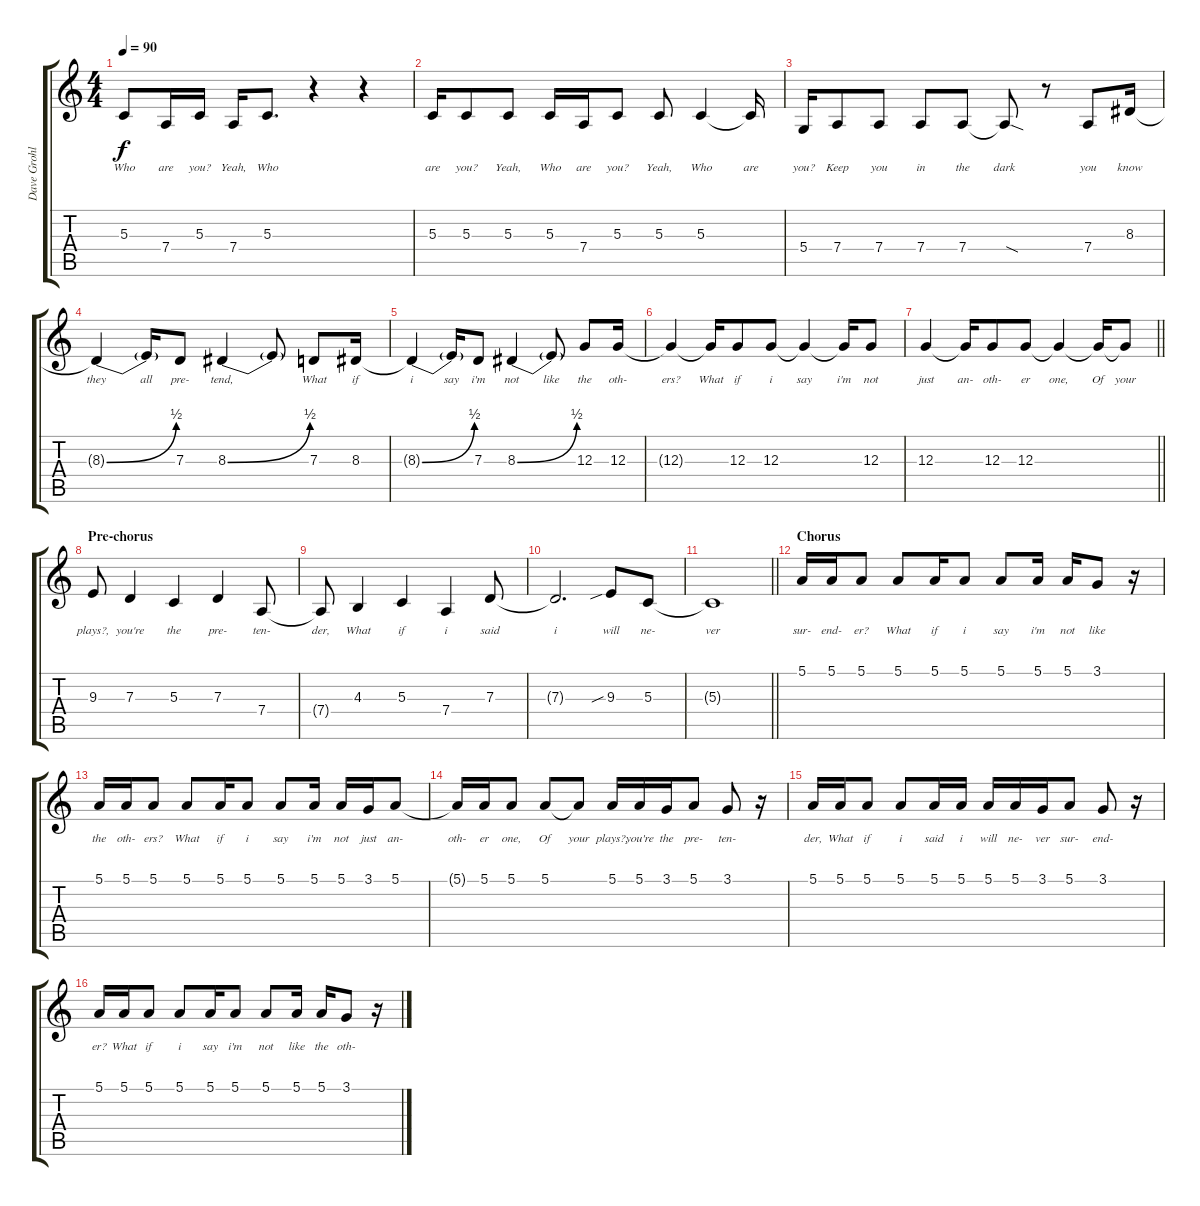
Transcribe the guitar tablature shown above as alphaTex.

\track ("Dave Grohl (Lead Vocal)" "Dave Grohl") {instrument flute}
\staff {score tabs}
\tuning (E4 B3 G3 D3 A2 E2) {hide}
\ts (4 4)
\tempo 90
\clef g2
\ks c
5.3.8{lyrics (0 "Who") lyrics (1 "") lyrics (2 "") lyrics (3 "") lyrics (4 "") dy f} 7.4.16{lyrics (0 "are") lyrics (1 "") lyrics (2 "") lyrics (3 "") lyrics (4 "")} 5.3.16{lyrics (0 "you?") lyrics (1 "") lyrics (2 "") lyrics (3 "") lyrics (4 "")} 7.4.16{lyrics (0 "Yeah,") lyrics (1 "") lyrics (2 "") lyrics (3 "") lyrics (4 "")} 5.3.8{d lyrics (0 "Who") lyrics (1 "") lyrics (2 "") lyrics (3 "") lyrics (4 "")} r.4 r.4 |
5.3.16{lyrics (0 "are") lyrics (1 "") lyrics (2 "") lyrics (3 "") lyrics (4 "")} 5.3.8{lyrics (0 "you?") lyrics (1 "") lyrics (2 "") lyrics (3 "") lyrics (4 "")} 5.3.8{lyrics (0 "Yeah,") lyrics (1 "") lyrics (2 "") lyrics (3 "") lyrics (4 "")} 5.3.16{lyrics (0 "Who") lyrics (1 "") lyrics (2 "") lyrics (3 "") lyrics (4 "")} 7.4.16{lyrics (0 "are") lyrics (1 "") lyrics (2 "") lyrics (3 "") lyrics (4 "")} 5.3.8{lyrics (0 "you?") lyrics (1 "") lyrics (2 "") lyrics (3 "") lyrics (4 "")} 5.3.8{lyrics (0 "Yeah,") lyrics (1 "") lyrics (2 "") lyrics (3 "") lyrics (4 "")} 5.3.4{lyrics (0 "Who") lyrics (1 "") lyrics (2 "") lyrics (3 "") lyrics (4 "")} 5.3{t}.16{lyrics (0 "are") lyrics (1 "") lyrics (2 "") lyrics (3 "") lyrics (4 "")} |
5.4.16{lyrics (0 "you?") lyrics (1 "") lyrics (2 "") lyrics (3 "") lyrics (4 "")} 7.4.8{lyrics (0 "Keep") lyrics (1 "") lyrics (2 "") lyrics (3 "") lyrics (4 "")} 7.4.8{lyrics (0 "you") lyrics (1 "") lyrics (2 "") lyrics (3 "") lyrics (4 "")} 7.4.8{lyrics (0 "in") lyrics (1 "") lyrics (2 "") lyrics (3 "") lyrics (4 "")} 7.4.8{lyrics (0 "the") lyrics (1 "") lyrics (2 "") lyrics (3 "") lyrics (4 "")} 7.4{sod t}.8{lyrics (0 "dark") lyrics (1 "") lyrics (2 "") lyrics (3 "") lyrics (4 "")} r.8 7.4.8{lyrics (0 "you") lyrics (1 "") lyrics (2 "") lyrics (3 "") lyrics (4 "")} 8.3.16{lyrics (0 "know") lyrics (1 "") lyrics (2 "") lyrics (3 "") lyrics (4 "")} |
8.3{be (bend 0 0 60 2) t}.4{lyrics (0 "they") lyrics (1 "") lyrics (2 "") lyrics (3 "") lyrics (4 "")} 8.3{t}.16{lyrics (0 "all") lyrics (1 "") lyrics (2 "") lyrics (3 "") lyrics (4 "")} 7.3.8{lyrics (0 "pre-") lyrics (1 "") lyrics (2 "") lyrics (3 "") lyrics (4 "")} 8.3{be (bend 0 0 60 2)}.4{lyrics (0 "tend,") lyrics (1 "") lyrics (2 "") lyrics (3 "") lyrics (4 "")} 8.3{t}.8{lyrics (0 "") lyrics (1 "") lyrics (2 "") lyrics (3 "") lyrics (4 "")} 7.3.8{lyrics (0 "What") lyrics (1 "") lyrics (2 "") lyrics (3 "") lyrics (4 "")} 8.3.16{lyrics (0 "if") lyrics (1 "") lyrics (2 "") lyrics (3 "") lyrics (4 "")} |
8.3{be (bend 0 0 60 2) t}.4{lyrics (0 "i") lyrics (1 "") lyrics (2 "") lyrics (3 "") lyrics (4 "")} 8.3{t}.16{lyrics (0 "say") lyrics (1 "") lyrics (2 "") lyrics (3 "") lyrics (4 "")} 7.3.8{lyrics (0 "i'm") lyrics (1 "") lyrics (2 "") lyrics (3 "") lyrics (4 "")} 8.3{be (bend 0 0 60 2)}.4{lyrics (0 "not") lyrics (1 "") lyrics (2 "") lyrics (3 "") lyrics (4 "")} 8.3{t}.8{lyrics (0 "like") lyrics (1 "") lyrics (2 "") lyrics (3 "") lyrics (4 "")} 12.3.8{lyrics (0 "the") lyrics (1 "") lyrics (2 "") lyrics (3 "") lyrics (4 "")} 12.3.16{lyrics (0 "oth-") lyrics (1 "") lyrics (2 "") lyrics (3 "") lyrics (4 "")} |
12.3{t}.4{lyrics (0 "ers?") lyrics (1 "") lyrics (2 "") lyrics (3 "") lyrics (4 "")} 12.3{t}.16{lyrics (0 "What") lyrics (1 "") lyrics (2 "") lyrics (3 "") lyrics (4 "")} 12.3.8{lyrics (0 "if") lyrics (1 "") lyrics (2 "") lyrics (3 "") lyrics (4 "")} 12.3.8{lyrics (0 "i") lyrics (1 "") lyrics (2 "") lyrics (3 "") lyrics (4 "")} 12.3{t}.4{lyrics (0 "say") lyrics (1 "") lyrics (2 "") lyrics (3 "") lyrics (4 "")} 12.3{t}.16{lyrics (0 "i'm") lyrics (1 "") lyrics (2 "") lyrics (3 "") lyrics (4 "")} 12.3.8{lyrics (0 "not") lyrics (1 "") lyrics (2 "") lyrics (3 "") lyrics (4 "")} |
\barLineRight lightlight
12.3.4{lyrics (0 "just") lyrics (1 "") lyrics (2 "") lyrics (3 "") lyrics (4 "")} 12.3{t}.16{lyrics (0 "an-") lyrics (1 "") lyrics (2 "") lyrics (3 "") lyrics (4 "")} 12.3.8{lyrics (0 "oth-") lyrics (1 "") lyrics (2 "") lyrics (3 "") lyrics (4 "")} 12.3.8{lyrics (0 "er") lyrics (1 "") lyrics (2 "") lyrics (3 "") lyrics (4 "")} 12.3{t}.4{lyrics (0 "one,") lyrics (1 "") lyrics (2 "") lyrics (3 "") lyrics (4 "")} 12.3{t}.16{lyrics (0 "Of") lyrics (1 "") lyrics (2 "") lyrics (3 "") lyrics (4 "")} 12.3{t}.8{lyrics (0 "your") lyrics (1 "") lyrics (2 "") lyrics (3 "") lyrics (4 "")} |
\section ("" "Pre-chorus")
9.3.8{lyrics (0 "plays?,") lyrics (1 "") lyrics (2 "") lyrics (3 "") lyrics (4 "")} 7.3.4{lyrics (0 "you're") lyrics (1 "") lyrics (2 "") lyrics (3 "") lyrics (4 "")} 5.3.4{lyrics (0 "the") lyrics (1 "") lyrics (2 "") lyrics (3 "") lyrics (4 "")} 7.3.4{lyrics (0 "pre-") lyrics (1 "") lyrics (2 "") lyrics (3 "") lyrics (4 "")} 7.4.8{lyrics (0 "ten-") lyrics (1 "") lyrics (2 "") lyrics (3 "") lyrics (4 "")} |
7.4{t}.8{lyrics (0 "der,") lyrics (1 "") lyrics (2 "") lyrics (3 "") lyrics (4 "")} 4.3.4{lyrics (0 "What") lyrics (1 "") lyrics (2 "") lyrics (3 "") lyrics (4 "")} 5.3.4{lyrics (0 "if") lyrics (1 "") lyrics (2 "") lyrics (3 "") lyrics (4 "")} 7.4.4{lyrics (0 "i") lyrics (1 "") lyrics (2 "") lyrics (3 "") lyrics (4 "")} 7.3.8{lyrics (0 "said") lyrics (1 "") lyrics (2 "") lyrics (3 "") lyrics (4 "")} |
7.3{t}.2{d lyrics (0 "i") lyrics (1 "") lyrics (2 "") lyrics (3 "") lyrics (4 "")} 9.3{sib}.8{lyrics (0 "will") lyrics (1 "") lyrics (2 "") lyrics (3 "") lyrics (4 "")} 5.3.8{lyrics (0 "ne-") lyrics (1 "") lyrics (2 "") lyrics (3 "") lyrics (4 "")} |
\barLineRight lightlight
5.3{t}.1{lyrics (0 "ver") lyrics (1 "") lyrics (2 "") lyrics (3 "") lyrics (4 "")} |
\section ("" "Chorus")
5.1.16{lyrics (0 "sur-") lyrics (1 "") lyrics (2 "") lyrics (3 "") lyrics (4 "")} 5.1.16{lyrics (0 "end-") lyrics (1 "") lyrics (2 "") lyrics (3 "") lyrics (4 "")} 5.1.8{lyrics (0 "er?") lyrics (1 "") lyrics (2 "") lyrics (3 "") lyrics (4 "")} 5.1.8{lyrics (0 "What") lyrics (1 "") lyrics (2 "") lyrics (3 "") lyrics (4 "")} 5.1.16{lyrics (0 "if") lyrics (1 "") lyrics (2 "") lyrics (3 "") lyrics (4 "")} 5.1.8{lyrics (0 "i") lyrics (1 "") lyrics (2 "") lyrics (3 "") lyrics (4 "")} 5.1.8{lyrics (0 "say") lyrics (1 "") lyrics (2 "") lyrics (3 "") lyrics (4 "")} 5.1.16{lyrics (0 "i'm") lyrics (1 "") lyrics (2 "") lyrics (3 "") lyrics (4 "")} 5.1.16{lyrics (0 "not") lyrics (1 "") lyrics (2 "") lyrics (3 "") lyrics (4 "")} 3.1.8{lyrics (0 "like") lyrics (1 "") lyrics (2 "") lyrics (3 "") lyrics (4 "")} r.16 |
5.1.16{lyrics (0 "the") lyrics (1 "") lyrics (2 "") lyrics (3 "") lyrics (4 "")} 5.1.16{lyrics (0 "oth-") lyrics (1 "") lyrics (2 "") lyrics (3 "") lyrics (4 "")} 5.1.8{lyrics (0 "ers?") lyrics (1 "") lyrics (2 "") lyrics (3 "") lyrics (4 "")} 5.1.8{lyrics (0 "What") lyrics (1 "") lyrics (2 "") lyrics (3 "") lyrics (4 "")} 5.1.16{lyrics (0 "if") lyrics (1 "") lyrics (2 "") lyrics (3 "") lyrics (4 "")} 5.1.8{lyrics (0 "i") lyrics (1 "") lyrics (2 "") lyrics (3 "") lyrics (4 "")} 5.1.8{lyrics (0 "say") lyrics (1 "") lyrics (2 "") lyrics (3 "") lyrics (4 "")} 5.1.16{lyrics (0 "i'm") lyrics (1 "") lyrics (2 "") lyrics (3 "") lyrics (4 "")} 5.1.16{lyrics (0 "not") lyrics (1 "") lyrics (2 "") lyrics (3 "") lyrics (4 "")} 3.1.16{lyrics (0 "just") lyrics (1 "") lyrics (2 "") lyrics (3 "") lyrics (4 "")} 5.1.8{lyrics (0 "an-") lyrics (1 "") lyrics (2 "") lyrics (3 "") lyrics (4 "")} |
5.1{t}.16{lyrics (0 "oth-") lyrics (1 "") lyrics (2 "") lyrics (3 "") lyrics (4 "")} 5.1.16{lyrics (0 "er") lyrics (1 "") lyrics (2 "") lyrics (3 "") lyrics (4 "")} 5.1.8{lyrics (0 "one,") lyrics (1 "") lyrics (2 "") lyrics (3 "") lyrics (4 "")} 5.1.8{lyrics (0 "Of") lyrics (1 "") lyrics (2 "") lyrics (3 "") lyrics (4 "")} 5.1{t}.8{lyrics (0 "your") lyrics (1 "") lyrics (2 "") lyrics (3 "") lyrics (4 "")} 5.1.16{lyrics (0 "plays?,") lyrics (1 "") lyrics (2 "") lyrics (3 "") lyrics (4 "")} 5.1.16{lyrics (0 "you're") lyrics (1 "") lyrics (2 "") lyrics (3 "") lyrics (4 "")} 3.1.16{lyrics (0 "the") lyrics (1 "") lyrics (2 "") lyrics (3 "") lyrics (4 "")} 5.1.8{lyrics (0 "pre-") lyrics (1 "") lyrics (2 "") lyrics (3 "") lyrics (4 "")} 3.1.8{lyrics (0 "ten-") lyrics (1 "") lyrics (2 "") lyrics (3 "") lyrics (4 "")} r.16 |
5.1.16{lyrics (0 "der,") lyrics (1 "") lyrics (2 "") lyrics (3 "") lyrics (4 "")} 5.1.16{lyrics (0 "What") lyrics (1 "") lyrics (2 "") lyrics (3 "") lyrics (4 "")} 5.1.8{lyrics (0 "if") lyrics (1 "") lyrics (2 "") lyrics (3 "") lyrics (4 "")} 5.1.8{lyrics (0 "i") lyrics (1 "") lyrics (2 "") lyrics (3 "") lyrics (4 "")} 5.1.16{lyrics (0 "said") lyrics (1 "") lyrics (2 "") lyrics (3 "") lyrics (4 "")} 5.1.16{lyrics (0 "i") lyrics (1 "") lyrics (2 "") lyrics (3 "") lyrics (4 "")} 5.1.16{lyrics (0 "will") lyrics (1 "") lyrics (2 "") lyrics (3 "") lyrics (4 "")} 5.1.16{lyrics (0 "ne-") lyrics (1 "") lyrics (2 "") lyrics (3 "") lyrics (4 "")} 3.1.16{lyrics (0 "ver") lyrics (1 "") lyrics (2 "") lyrics (3 "") lyrics (4 "")} 5.1.8{lyrics (0 "sur-") lyrics (1 "") lyrics (2 "") lyrics (3 "") lyrics (4 "")} 3.1.8{lyrics (0 "end-") lyrics (1 "") lyrics (2 "") lyrics (3 "") lyrics (4 "")} r.16 |
5.1.16{lyrics (0 "er?") lyrics (1 "") lyrics (2 "") lyrics (3 "") lyrics (4 "")} 5.1.16{lyrics (0 "What") lyrics (1 "") lyrics (2 "") lyrics (3 "") lyrics (4 "")} 5.1.8{lyrics (0 "if") lyrics (1 "") lyrics (2 "") lyrics (3 "") lyrics (4 "")} 5.1.8{lyrics (0 "i") lyrics (1 "") lyrics (2 "") lyrics (3 "") lyrics (4 "")} 5.1.16{lyrics (0 "say") lyrics (1 "") lyrics (2 "") lyrics (3 "") lyrics (4 "")} 5.1.8{lyrics (0 "i'm") lyrics (1 "") lyrics (2 "") lyrics (3 "") lyrics (4 "")} 5.1.8{lyrics (0 "not") lyrics (1 "") lyrics (2 "") lyrics (3 "") lyrics (4 "")} 5.1.16{lyrics (0 "like") lyrics (1 "") lyrics (2 "") lyrics (3 "") lyrics (4 "")} 5.1.16{lyrics (0 "the") lyrics (1 "") lyrics (2 "") lyrics (3 "") lyrics (4 "")} 3.1.8{lyrics (0 "oth-") lyrics (1 "") lyrics (2 "") lyrics (3 "") lyrics (4 "")} r.16
